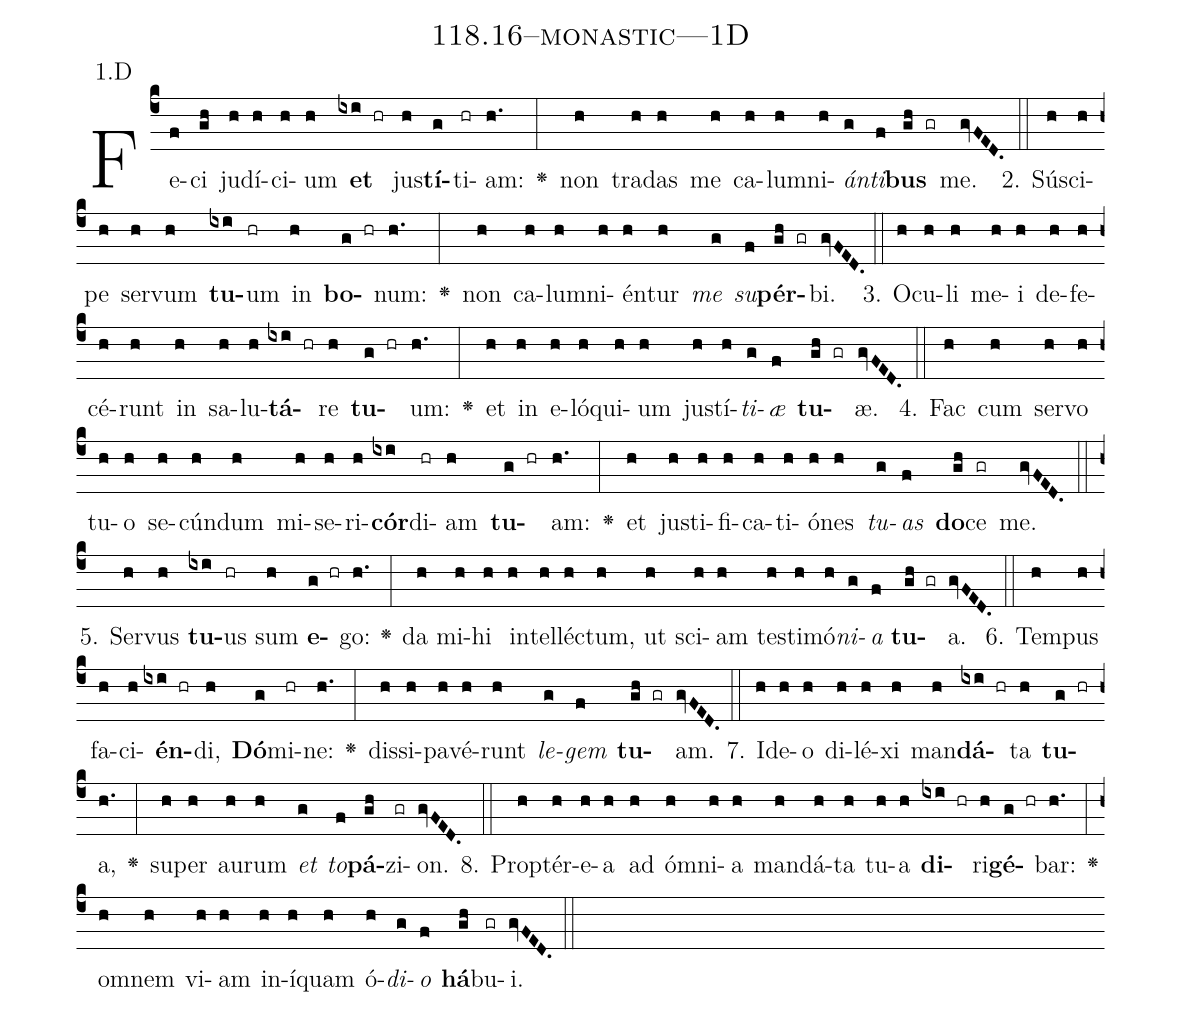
name: 118.16--monastic---1D;
annotation: 1.D;
%%
(c4)Fe(f)ci(gh) ju(h)dí(h)ci(h)um(h) <b>et</b>(ixi hr) jus(h)<b>tí</b>(g)ti(hr)am:(h.) <v>\greheightstar</v>(:) non(h) tra(h)das(h) me(h) ca(h)lum(h)ni(h)<i>án</i>(g)<i>ti</i>(f)<b>bus</b>(gh gr) me.(gvFED.) (::)
2. Sú(h)sci(h)pe(h) ser(h)vum(h) <b>tu</b>(ixi)um(hr) in(h) <b>bo</b>(g hr)num:(h.) <v>\greheightstar</v>(:) non(h) ca(h)lum(h)ni(h)én(h)tur(h) <i>me</i>(g) <i>su</i>(f)<b>pér</b>(gh gr)bi.(gvFED.) (::)
3. O(h)cu(h)li(h) me(h)i(h) de(h)fe(h)cé(h)runt(h) in(h) sa(h)lu(h)<b>tá</b>(ixi hr)re(h) <b>tu</b>(g hr)um:(h.) <v>\greheightstar</v>(:) et(h) in(h) e(h)ló(h)qui(h)um(h) jus(h)tí(h)<i>ti</i>(g)<i>æ</i>(f) <b>tu</b>(gh gr)æ.(gvFED.) (::)
4. Fac(h) cum(h) ser(h)vo(h) tu(h)o(h) se(h)cún(h)dum(h) mi(h)se(h)ri(h)<b>cór</b>(ixi)di(hr)am(h) <b>tu</b>(g hr)am:(h.) <v>\greheightstar</v>(:) et(h) jus(h)ti(h)fi(h)ca(h)ti(h)ó(h)nes(h) <i>tu</i>(g)<i>as</i>(f) <b>do</b>(gh)ce(gr) me.(gvFED.) (::)
5. Ser(h)vus(h) <b>tu</b>(ixi)us(hr) sum(h) <b>e</b>(g hr)go:(h.) <v>\greheightstar</v>(:) da(h) mi(h)hi(h) in(h)tel(h)léc(h)tum,(h) ut(h) sci(h)am(h) tes(h)ti(h)mó(h)<i>ni</i>(g)<i>a</i>(f) <b>tu</b>(gh gr)a.(gvFED.) (::)
6. Tem(h)pus(h) fa(h)ci(h)<b>én</b>(ixi hr)di,(h) <b>Dó</b>(g)mi(hr)ne:(h.) <v>\greheightstar</v>(:) dis(h)si(h)pa(h)vé(h)runt(h) <i>le</i>(g)<i>gem</i>(f) <b>tu</b>(gh gr)am.(gvFED.) (::)
7. Id(h)e(h)o(h) di(h)lé(h)xi(h) man(h)<b>dá</b>(ixi hr)ta(h) <b>tu</b>(g hr)a,(h.) <v>\greheightstar</v>(:) su(h)per(h) au(h)rum(h) <i>et</i>(g) <i>to</i>(f)<b>pá</b>(gh)zi(gr)on.(gvFED.) (::)
8. Prop(h)tér(h)e(h)a(h) ad(h) óm(h)ni(h)a(h) man(h)dá(h)ta(h) tu(h)a(h) <b>di</b>(ixi hr)ri(h)<b>gé</b>(g hr)bar:(h.) <v>\greheightstar</v>(:) om(h)nem(h) vi(h)am(h) in(h)í(h)quam(h) ó(h)<i>di</i>(g)<i>o</i>(f) <b>há</b>(gh)bu(gr)i.(gvFED.) (::)
